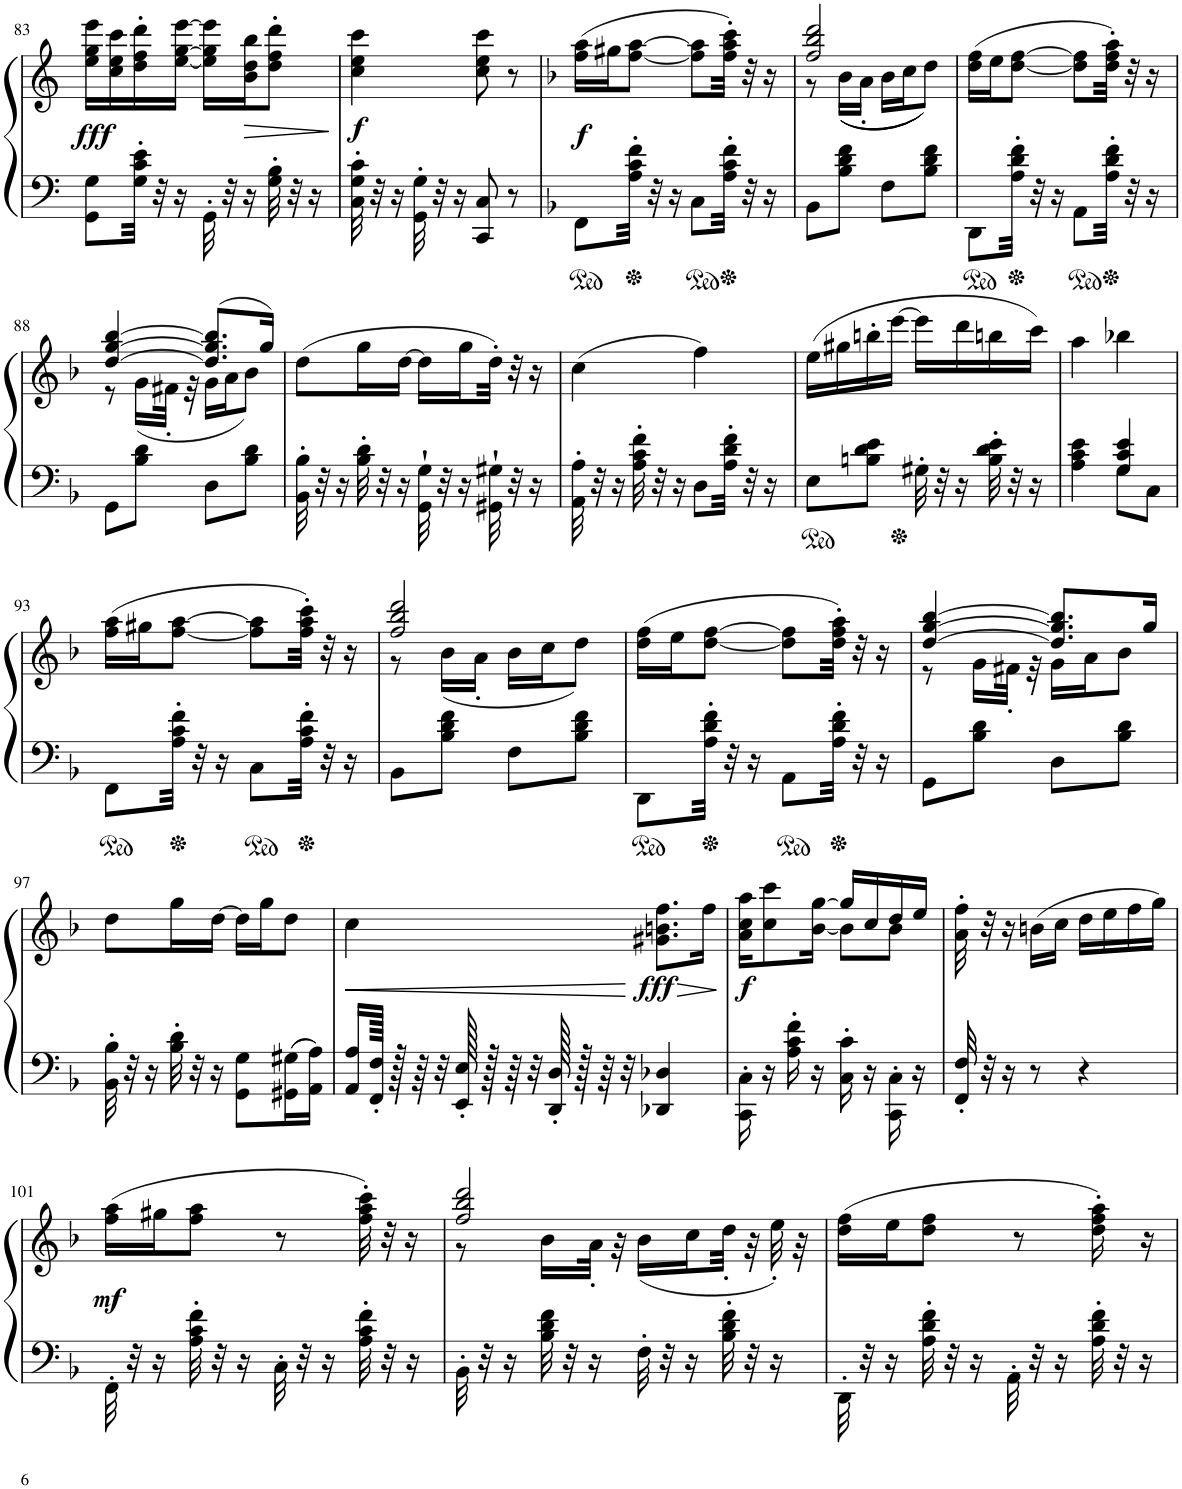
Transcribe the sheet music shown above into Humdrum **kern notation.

**kern	**kern	**dynam
*part1	*part1	*part1
*staff2	*staff1	*staff1/2
*I"Piano	*	*
*I'Pno.	*	*
!!LO:PB:g=z
*clefF4	*clefG2	*
*k[]	*k[]	*
*M2/4	*M2/4	*
=83	=83	=83
!	!	!LO:DY:b
8GG\ 8G\L	16ee\ 16gg\ 16eee\LL	fff
.	16cc\ 16ee\ 16ccc\	.
32G\' 32c\' 32e\'Jkk	16dd\' 16ff\' 16ddd\'	.
32r	.	.
16r	[<16ee\ [16gg\ [16eee\JJ	.
32GG'\	16ee\] 16gg\] 16eee\]LL	.
32r	.	.
!	!	!LO:HP:b
16r	16b\ 16dd\ 16bb\J	>
32G\' 32B\'	8dd\' 8ff\' 8ddd\'J	.
32r	.	.
16r	.	.
.	.	]
=84	=84	=84
!	!	!LO:DY:b
32C\' 32G\' 32c\'	4cc\ 4ee\ 4ccc\	f
32r	.	.
16r	.	.
32GG\' 32G\'	.	.
32r	.	.
16r	.	.
8CC/ 8C/	8cc\ 8ee\ 8ccc\	.
8r	8r	.
=85	=85	=85
*k[b-]	*k[b-]	*
!	!	!LO:DY:b
8FF\L	(16ff\ 16aa\LL	f
.	16gg#X\J	.
32A\' 32c\' 32f\'Jkk	[<8ff\ [8aa\J	.
32r	.	.
16r	.	.
8C\L	8ff\] 8aa\]L	.
32A\' 32c\' 32f\'Jkk	32ff\' 32aa\' 32ccc\'Jkk)	.
32r	32r	.
16r	16r	.
=86	=86	=86
*	*^	*
8BB-\L	2ff/ 2bb-/ 2ddd/	8r	.
8B-\ 8d\ 8f\J	.	(((16b-\LL	.
.	.	16a'\JJ	.
8F\L	.	16b-\LL	.
.	.	16cc\J	.
8B-\ 8d\ 8f\J	.	8dd\J)))	.
*	*v	*v	*
=87	=87	=87
8DD\L	(16dd\ 16ff\LL	.
.	16ee\J	.
32A\' 32d\' 32f\'Jkk	[<8dd\ [8ff\J	.
32r	.	.
16r	.	.
8AA\L	8dd\] 8ff\]L	.
32A\' 32d\' 32f\'Jkk	32dd\' 32ff\' 32aa\'Jkk)	.
32r	32r	.
16r	16r	.
!!LO:LB:g=z
=88	=88	=88
*	*^	*
8GG\L	[4dd/ [4gg/ [4bb-/	8r	.
8B-\ 8d\J	.	(16g\LL	.
.	.	32f#X'\JJk	.
.	.	32r	.
8D\L	(8.dd/] 8.gg/] 8.bb-/]L	16g\LL	.
.	.	16a\J	.
8B-\ 8d\J	.	8b-\J)	.
.	16gg/Jk)	.	.
*	*v	*v	*
=89	=89	=89
32BB-\' 32B-\'	(8dd\L	.
32r	.	.
16r	.	.
32B-\' 32d\'	16gg\L	.
32r	.	.
16r	[16dd\JJ	.
32GG\` 32G\`	16dd\LL]	.
32r	.	.
16r	16gg\	.
32GG#X\` 32G#X\`	32dd'\JJk)	.
32r	32r	.
16r	16r	.
=90	=90	=90
32AA\' 32A\'	(4cc\	.
32r	.	.
16r	.	.
32A\' 32c\' 32f\'	.	.
32r	.	.
16r	.	.
8D\L	4ff\)	.
32A\' 32d\' 32f\'Jkk	.	.
32r	.	.
16r	.	.
=91	=91	=91
8E\L	(16ee\LL	.
.	16gg#X\	.
8Bn\ 8d\ 8e\J	16bbn'\	.
.	[16eee\JJ	.
32G#X'\	16eee\LL]	.
32r	.	.
16r	16ddd\	.
32B\' 32d\' 32e\'	16bbn\	.
32r	.	.
16r	16ccc\JJ)	.
=92	=92	=92
*^	*	*
4A\ 4c\ 4e\	4ryy	4aa\	.
8G\L	4G/ 4c/ 4e/	4bb-X\	.
8C\J	.	.	.
*v	*v	*	*
!!LO:LB:g=z
=93	=93	=93
8FF\L	(16ff\ 16aa\LL	.
.	16gg#X\J	.
32A\' 32c\' 32f\'Jkk	[<8ff\ [8aa\J	.
32r	.	.
16r	.	.
8C\L	8ff\] 8aa\]L	.
32A\' 32c\' 32f\'Jkk	32ff\' 32aa\' 32ccc\'Jkk)	.
32r	32r	.
16r	16r	.
=94	=94	=94
*	*^	*
8BB-\L	2ff/ 2bb-/ 2ddd/	8r	.
8B-\ 8d\ 8f\J	.	(16b-\LL	.
.	.	16a'\JJ	.
8F\L	.	16b-\LL	.
.	.	16cc\J	.
8B-\ 8d\ 8f\J	.	8dd\J)	.
*	*v	*v	*
=95	=95	=95
8DD\L	(16dd\ 16ff\LL	.
.	16ee\J	.
32A\' 32d\' 32f\'Jkk	[<8dd\ [8ff\J	.
32r	.	.
16r	.	.
8AA\L	8dd\] 8ff\]L	.
32A\' 32d\' 32f\'Jkk	32dd\' 32ff\' 32aa\'Jkk)	.
32r	32r	.
16r	16r	.
=96	=96	=96
*	*^	*
8GG\L	[4dd/ [4gg/ [4bb-/	8r	.
8B-\ 8d\J	.	16g\LL	.
.	.	32f#X'\JJk	.
.	.	32r	.
8D\L	8.dd/] 8.gg/] 8.bb-/]L	16g\LL	.
.	.	16a\J	.
8B-\ 8d\J	.	8b-\J	.
.	16gg/Jk	.	.
*	*v	*v	*
!!LO:LB:g=z
=97	=97	=97
32BB-\' 32B-\'	8dd\L	.
32r	.	.
16r	.	.
32B-\' 32d\'	16gg\L	.
32r	.	.
16r	[16dd\JJ	.
8GG\ 8G\L	16dd\LL]	.
.	16gg\J	.
16GG#X\ 16G#X\L	8dd\J	.
16AA\ 16A\JJ	.	.
=98	=98	=98
!	!	!LO:HP:b
16AA/ 16A/LL	4cc\	<
128FF/' 128F/'JJkkk	.	.
128r	.	.
64r	.	.
32r	.	.
128EE/' 128E/'	.	.
128r	.	.
64r	.	.
32r	.	.
128DD/' 128D/'	.	.
128r	.	.
64r	.	.
32r	.	.
!	!	!LO:HP:n=1:b
!	!	!LO:DY:n=1:b
4DD-X/ 4D-X/	8.g#X\ 8.bn\ 8.ff\L	[ > fff
.	16ff\Jk	.
.	.	]
=99	=99	=99
*	*^	*
!	!	!	!LO:DY:b
16CC\' 16C\'	16a\ 16cc\ 16aa\KL	4ryy	f
16r	8cc\ 8ccc\	.	.
16A\' 16c\' 16f\'	.	.	.
16r	[16b-\ [>16gg\Jk	.	.
16C\' 16c\'	8b-\L]	16gg/LL]	.
16r	.	16cc/	.
16CC\' 16C\'	8b-\J	16dd/	.
16r	.	16ee/JJ	.
*	*v	*v	*
=100	=100	=100
32FF/' 32F/'	32a\' 32ff\'	.
32r	32r	.
16r	16r	.
8r	(16bn\LL	.
.	16cc\JJ	.
4r	16dd\LL	.
.	16ee\	.
.	16ff\	.
.	16gg\JJ)	.
!!LO:LB:g=z
=101	=101	=101
!	!	!LO:DY:b
32FF'\	(16ff\ 16aa\LL	mf
32r	.	.
16r	16gg#X\J	.
32A\' 32c\' 32f\'	8ff\ 8aa\J	.
32r	.	.
16r	.	.
32C'\	8r	.
32r	.	.
16r	.	.
32A\' 32c\' 32f\'	32ff\' 32aa\' 32ccc\')	.
32r	32r	.
16r	16r	.
=102	=102	=102
*	*^	*
32BB-'\	2ff/ 2bb-/ 2ddd/	8r	.
32r	.	.	.
16r	.	.	.
32B-\ 32d\ 32f\	.	16b-\LL	.
32r	.	.	.
16r	.	32a'\JJk	.
.	.	32r	.
32F'\	.	(16b-\LL	.
32r	.	.	.
16r	.	16cc\	.
32B-\' 32d\' 32f\'	.	32dd'\JJk	.
32r	.	32r	.
16r	.	32ee'\)	.
.	.	32r	.
*	*v	*v	*
=103	=103	=103
32DD'\	(16dd\ 16ff\LL	.
32r	.	.
16r	16ee\J	.
32A\' 32d\' 32f\'	8dd\ 8ff\J	.
32r	.	.
16r	.	.
32AA'\	8r	.
32r	.	.
16r	.	.
32A\' 32d\' 32f\'	16dd\' 16ff\' 16aa\')	.
32r	.	.
16r	16r	.
=	=	=
*-	*-	*-
